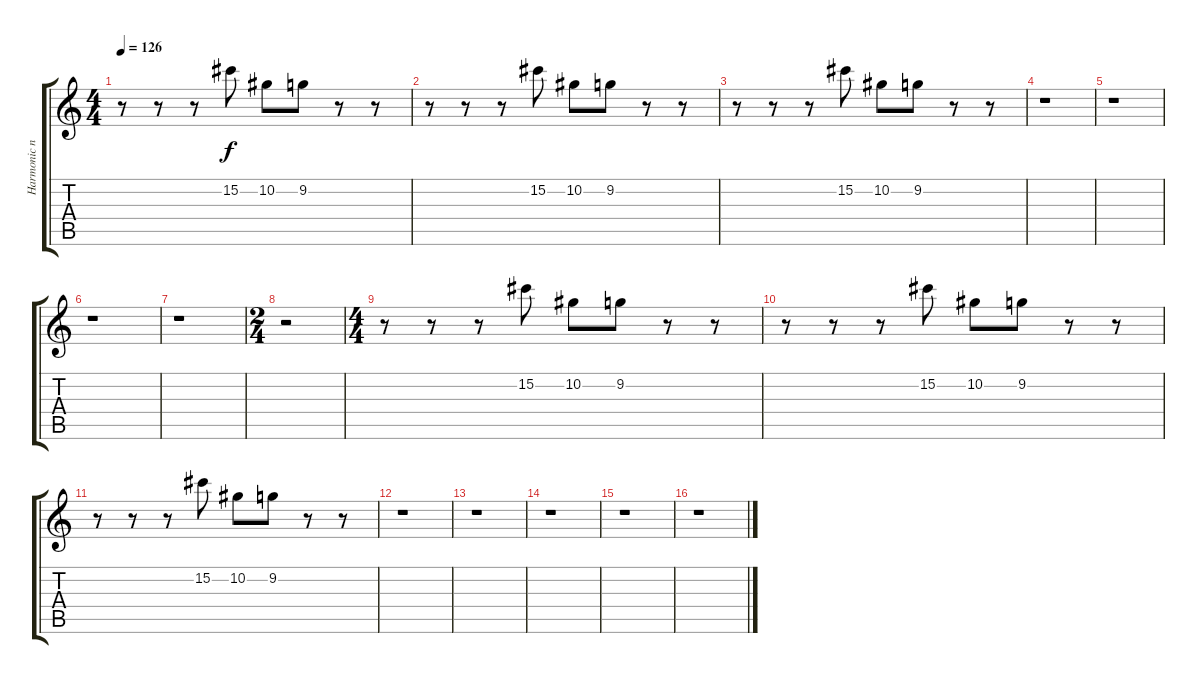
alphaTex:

\track ("Harmonic noises" "Harmonic n") {instrument guitarharmonics}
\staff {score tabs}
\tuning (Eb4 Bb3 Gb3 Db3 Ab2 Eb2) {hide}
\ts (4 4)
\tempo 126
\clef g2
\ks c
r.8{dy f} r.8 r.8 15.2.8 10.2.8 9.2.8 r.8 r.8 |
r.8 r.8 r.8 15.2.8 10.2.8 9.2.8 r.8 r.8 |
r.8 r.8 r.8 15.2.8 10.2.8 9.2.8 r.8 r.8 |
r.1 |
r.1 |
r.1 |
r.1 |
\ts (2 4)
r.2 |
\ts (4 4)
r.8 r.8 r.8 15.2.8 10.2.8 9.2.8 r.8 r.8 |
r.8 r.8 r.8 15.2.8 10.2.8 9.2.8 r.8 r.8 |
r.8 r.8 r.8 15.2.8 10.2.8 9.2.8 r.8 r.8 |
r.1 |
r.1 |
r.1 |
r.1 |
r.1
